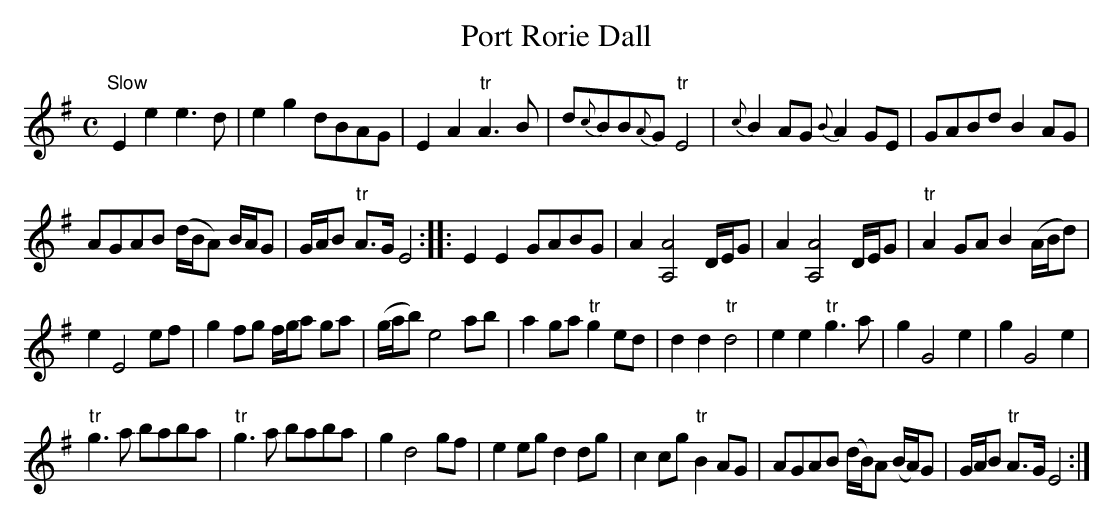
X:1
T:Port Rorie Dall
M:C
K:E min
"Slow"E2e2 e3d| e2g2 dBAG| \
E2A2 "tr"A3B| d{c}BB{A}G "tr"E4|\
{c}B2AG {B}A2GE| GABd B2AG|
AGAB (d/B/A) B/A/G| G/A/B "tr"A>G E4::\
E2E2 GABG| A2[A4A,4] D/E/G| \
A2[A4A,4] D/E/G| "tr"A2GA B2(A/B/d)|
e2E4 ef| g2fg f/g/a ga| (g/a/b) e4 ab| a2ga "tr"g2ed|\
d2d2 "tr"d4| e2e2 "tr"g3a| g2G4 e2| g2G4 e2|
"tr"g3a baba| "tr"g3a baba| g2d4 gf| e2eg d2dg|\
c2cg "tr"B2AG| AGAB (d/B/)A (B/A/)G| G/A/B "tr"A>G E4:|
